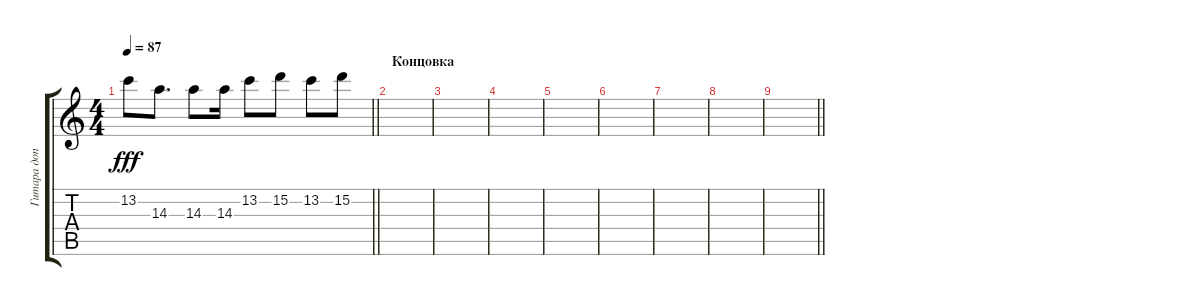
\track ("Гитара дополнительная" "Гитара доп") {instrument overdrivenguitar}
\staff {score tabs}
\tuning (E4 B3 G3 D3 A2 E2) {hide}
\ts (4 4)
\tempo 87
\clef g2
\barLineRight lightlight
\ks c
13.2.8{dy fff} 14.3.8{d} 14.3.8 14.3.16 13.2.8 15.2.8 13.2.8 15.2.8 |
\section ("" "Концовка")
|
|
|
|
|
|
|
\barLineRight lightlight
